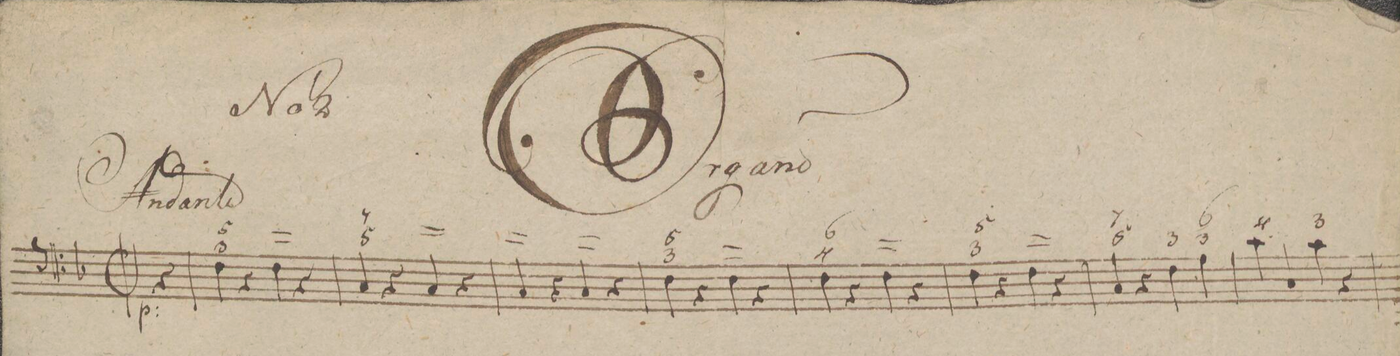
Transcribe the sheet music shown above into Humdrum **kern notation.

**kern	**fba	**dynam
*I"Organo	*	*
*clefF4	*	*
*k[b-]	*	*
*met(c|)	*	*
*M2/2	*	*
*	*	*below
4r	.	p
=1	=1	=1
4F\	5 3	.
4r	.	.
4F\	_ _	.
4r	x x	.
=2	=2	=2
4C/	7 5	.
4r	.	.
4C/	_ _	.
4r	x x	.
=3	=3	=3
4C/	_ _	.
4r	x x	.
4C/	_ _	.
4r	x x	.
=4	=4	=4
4F\	5 3	.
4r	.	.
4F\	_ _	.
4r	x x	.
=5	=5	=5
4F\	6 4	.
4r	.	.
4F\	_ _	.
4r	.	.
=6	=6	=6
4F\	5 3	.
4r	.	.
4F\	_ _	.
4r	x x	.
=7	=7	=7
4C/	7 5	.
4r	.	.
4F\	3	.
4A\	6 3	.
=8	=8	=8
4c\	4	.
4C/	.	.
4c\	3	.
4r	.	.
=9	=9	=9
*-	*-	*-
